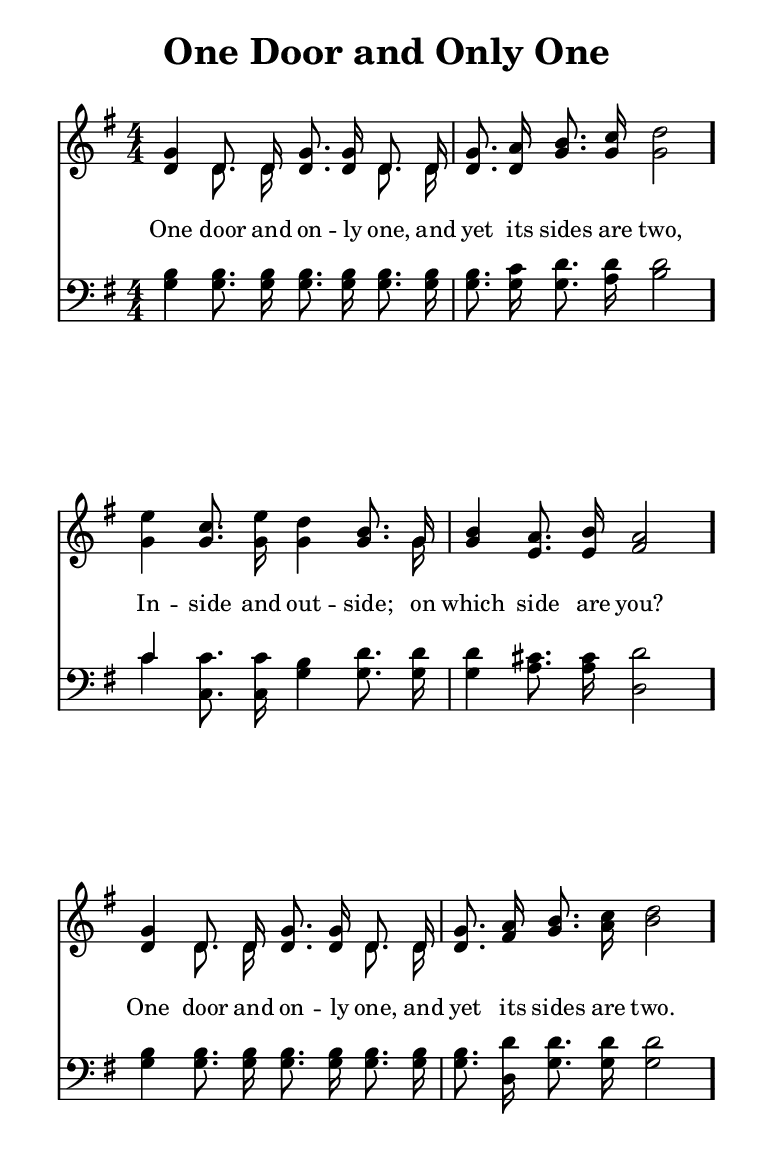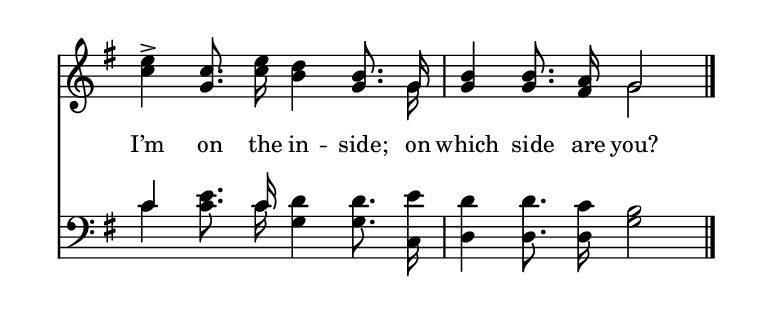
\include "common/global.ily"
\paper {
  \include "common/paper.ily"
  ragged-last-bottom = ##t
  system-system-spacing.padding = 14
}

\header{
  hymnnumber = "351"
  title = "One Door and Only One"
  tunename = ""
  meter = ""
  poet = ""
  composer = ""
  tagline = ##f
}

global = {
  \include "common/overrides.ily"
  \override Staff.TimeSignature.style = #'numbered
  \time 4/4
  \override Score.MetronomeMark.transparent = ##t % hide all fermata changes too
  \tempo 4=80
  \key g \major
  \autoBeamOff
}

patternA = { c4 c8. c16 c8. c16 c8. c16 | c8. c16 c8. c16 c2 | }
patternB = { c4 c8. c16 c4 c8. c16 | c4 c8. c16 c2 | }

notesSoprano = {
\global
\relative c'' {

  \changePitch \patternA { g d d g g d d | g a b c d | }
  \changePitch \patternB { e c e d b g | b a b a | }
  \changePitch \patternA { g d d g g d d | g a b c d | }
  \changePitch \patternB { e-> c e d b g | b b a g | }

  \bar "|."

}
}

notesAlto = {
\global
\relative e' {

  \changePitch \patternA { d d d d d d d | d d g g g | }
  \changePitch \patternB { g g g g g g | g e e fis | }
  \changePitch \patternA { d d d d d d d | d fis g a b | }
  \changePitch \patternB { c g c b g g | g g fis g | }

}
}

notesTenor = {
\global
\relative a {

  \changePitch \patternA { b b b b b b b | b c d d d | }
  \changePitch \patternB { c c c b d d | d cis cis d | }
  \changePitch \patternA { b b b b b b b | b d d d d | }
  \changePitch \patternB { c e c d d e | d d c b | }

}
}

notesBass = {
\global
\relative f {

  \changePitch \patternA { g g g g g g g | g g g a b | }
  \changePitch \patternB { c c, c g' g g | g a a d, | }
  \changePitch \patternA { g g g g g g g | g d g g g | }
  \changePitch \patternB { c c c g g c, | d d d g | }

}
}

wordsA = \lyricmode {

One door and on -- ly one, and yet its sides are two, \bar "."
In -- side and out -- side; on which side are you? \bar "."
One door and on -- ly one, and yet its sides are two. \bar "."
I’m on the in -- side; on which side are you? \bar "."

}

\score {
  \context ChoirStaff <<
    \context Staff = upper <<
      \set Staff.autoBeaming = ##f
      \set ChoirStaff.systemStartDelimiter = #'SystemStartBar
      \set ChoirStaff.printPartCombineTexts = ##f
      \partcombine #'(2 . 9) \notesSoprano \notesAlto
      \context NullVoice = sopranos { \voiceOne << \notesSoprano >> }
      \context NullVoice = altos { \voiceTwo << \notesAlto >> }
      \context Lyrics = one   \lyricsto sopranos \wordsA
    >>
    \context Staff = men <<
      \set Staff.autoBeaming = ##f
      \clef bass
      \set ChoirStaff.printPartCombineTexts = ##f
      \partcombine #'(2 . 9) \notesTenor \notesBass
      \context NullVoice = tenors { \voiceOne << \notesTenor >> }
      \context NullVoice = basses { \voiceTwo << \notesBass >> }
    >>
  >>
  \layout {
    \include "common/layout.ily"
  }
  \midi{
    \include "common/midi.ily"
  }
}

\version "2.19.49"  % necessary for upgrading to future LilyPond versions.

% vi:set et ts=2 sw=2 ai nocindent syntax=lilypond:
